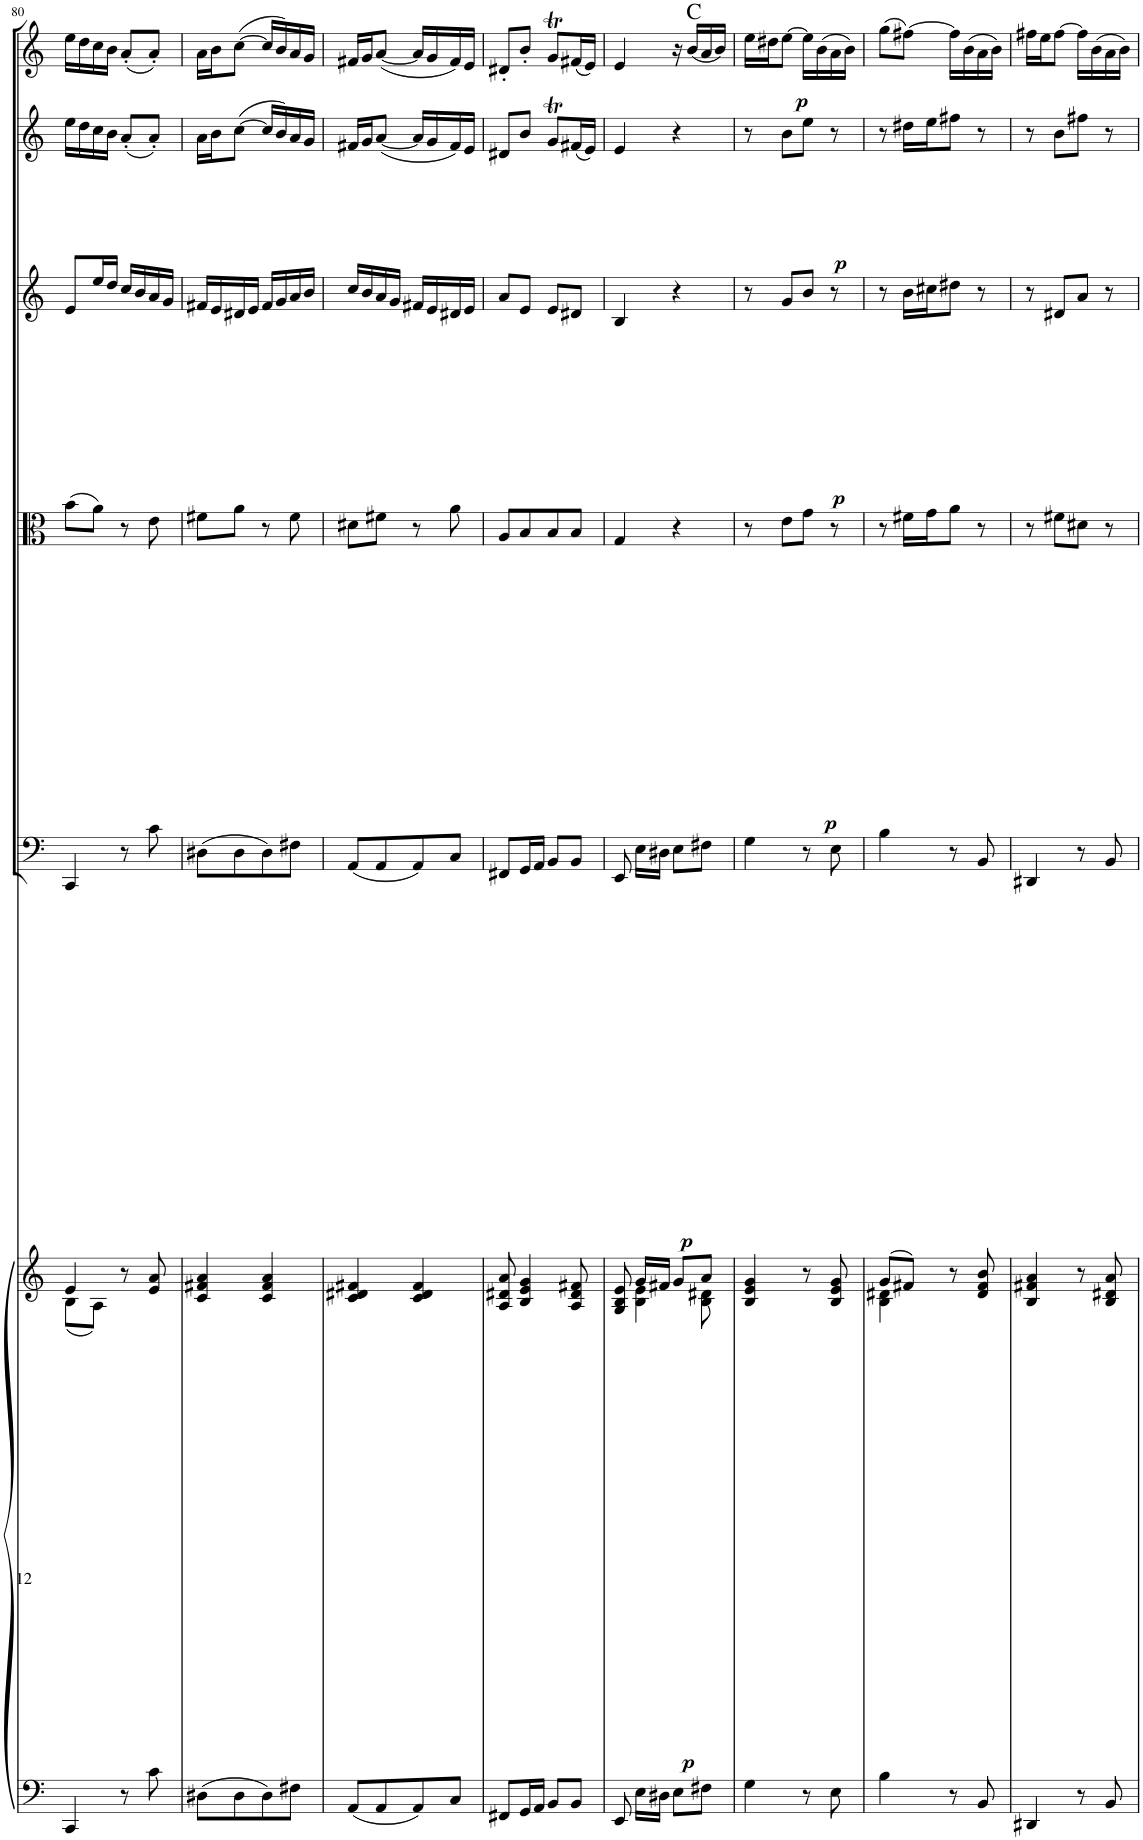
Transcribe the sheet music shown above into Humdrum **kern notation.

**kern	**kern	**dynam	**kern	**dynam	**kern	**dynam	**kern	**dynam	**kern	**dynam	**kern	**dynam
*part6	*part6	*part6	*part5	*part5	*part4	*part4	*part3	*part3	*part2	*part2	*part1	*part1
*staff7	*staff6	*staff6/7	*staff5	*staff5	*staff4	*staff4	*staff3	*staff3	*staff2	*staff2	*staff1	*staff1
*I"Harpsichord	*	*	*I"Violoncellos  and Basses	*	*I"Violas	*	*I"Violins 2	*	*I"Violins 1	*	*I"Solo Violin	*
*I'Hpschd	*	*	*	*	*	*	*	*	*	*	*I'Vln	*
!!LO:PB:g=z
*clefF4	*clefG2	*	*clefF4	*	*clefC3	*	*clefG2	*	*clefG2	*	*clefG2	*
*k[]	*k[]	*	*k[]	*	*k[]	*	*k[]	*	*k[]	*	*k[]	*
*M2/4	*M2/4	*	*M2/4	*	*M2/4	*	*M2/4	*	*M2/4	*	*M2/4	*
=80	=80	=80	=80	=80	=80	=80	=80	=80	=80	=80	=80	=80
*	*^	*	*	*	*	*	*	*	*	*	*	*
4CC/	4e/	(8B\L	.	4CC/	.	(8b\L	.	8e/L	.	16ee\LL	.	16ee\LL	.
.	.	.	.	.	.	.	.	.	.	16dd\	.	16dd\	.
.	.	8A\J)	.	.	.	8a\J)	.	16ee/L	.	16cc\	.	16cc\	.
.	.	.	.	.	.	.	.	16dd/JJ	.	16b\JJ	.	16b\JJ	.
8r	8r	4ryy	.	8r	.	8r	.	16cc/LL	.	(8a'/L	.	(8a'/L	.
.	.	.	.	.	.	.	.	16b/	.	.	.	.	.
8c\	8e/ 8a/	.	.	8c\	.	8e\	.	16a/	.	8a'/J)	.	8a'/J)	.
.	.	.	.	.	.	.	.	16g/JJ	.	.	.	.	.
*	*v	*v	*	*	*	*	*	*	*	*	*	*	*
=81	=81	=81	=81	=81	=81	=81	=81	=81	=81	=81	=81	=81
8D#X\L	4c/ 4f#X/ 4a/	.	(8D#X\L	.	8f#X\L	.	16f#X/LL	.	16a\LL	.	16a\LL	.
.	.	.	.	.	.	.	16e/	.	16b\J	.	16b\J	.
8D#\	.	.	8D#\	.	8a\J	.	16d#X/	.	([8cc\J	.	([8cc\J	.
.	.	.	.	.	.	.	16e/JJ	.	.	.	.	.
8D#\	4c/ 4f#/ 4a/	.	8D#\)	.	8r	.	16f#/LL	.	16cc/LL]	.	16cc/LL]	.
.	.	.	.	.	.	.	16g/	.	16b/)	.	16b/)	.
8F#X\J	.	.	8F#X\J	.	8f#\	.	16a/	.	16a/	.	16a/	.
.	.	.	.	.	.	.	16b/JJ	.	16g/JJ	.	16g/JJ	.
=82	=82	=82	=82	=82	=82	=82	=82	=82	=82	=82	=82	=82
8AA/L	4c/ 4d#X/ 4f#X/	.	(8AA/L	.	8d#X\L	.	16cc/LL	.	16f#X/LL	.	16f#X/LL	.
.	.	.	.	.	.	.	16b/	.	16g/J	.	16g/J	.
8AA/	.	.	8AA/	.	8f#X\J	.	16a/	.	([8a/J	.	([8a/J	.
.	.	.	.	.	.	.	16g/JJ	.	.	.	.	.
8AA/	4c/ 4d#/ 4f#/	.	8AA/)	.	8r	.	16f#X/LL	.	16a/LL]	.	16a/LL]	.
.	.	.	.	.	.	.	16e/	.	16g/	.	16g/	.
8C/J	.	.	8C/J	.	8a\	.	16d#X/	.	16f#/)	.	16f#/)	.
.	.	.	.	.	.	.	16e/JJ	.	16e/JJ	.	16e/JJ	.
=83	=83	=83	=83	=83	=83	=83	=83	=83	=83	=83	=83	=83
8FF#X/L	8A/ 8d#X/ 8a/	.	8FF#X/L	.	8A/L	.	8a/L	.	8d#X/L	.	8d#X'/L	.
16GG/L	4B/ 4e/ 4g/	.	16GG/L	.	8B/	.	8e/J	.	8b/J	.	8b'/J	.
16AA/JJ	.	.	16AA/JJ	.	.	.	.	.	.	.	.	.
8BB/L	.	.	8BB/L	.	8B/	.	8e/L	.	8gT/L	.	8gT/L	.
8BB/J	8A/ 8d#/ 8f#X/	.	8BB/J	.	8B/J	.	8d#X/J	.	(16f#X/L	.	(16f#X/L	.
.	.	.	.	.	.	.	.	.	16e/JJ)	.	16e/JJ)	.
=84	=84	=84	=84	=84	=84	=84	=84	=84	=84	=84	=84	=84
*	*^	*	*	*	*	*	*	*	*	*	*	*
8EE/	8G/ 8B/ 8e/	8ryy	.	8EE/	.	4G/	.	4B/	.	4e/	.	4e/	.
!	!	!	!LO:DY:b	!	!LO:DY:b	!	!	!	!	!	!	!	!
16E\LL	16g/LL	4B\ 4e\	p	16E\LL	p	.	.	.	.	.	.	.	.
16D#X\JJ	16f#X/JJ	.	.	16D#X\JJ	.	.	.	.	.	.	.	.	.
8E\L	8g/L	.	.	8E\L	.	4r	.	4r	.	4r	.	16r	.
!	!	!	!	!	!	!	!	!	!	!	!	!LO:TX:a:t=C	!
!	!	!	!	!	!	!	!	!	!	!	!	!	!LO:DY:b
.	.	.	.	.	.	.	.	.	.	.	.	(16b/LL	p
8F#X\J	8a/J	8B\ 8d#X\	.	8F#X\J	.	.	.	.	.	.	.	16a/	.
.	.	.	.	.	.	.	.	.	.	.	.	16b/JJ)	.
*	*v	*v	*	*	*	*	*	*	*	*	*	*	*
=85	=85	=85	=85	=85	=85	=85	=85	=85	=85	=85	=85	=85
4G\	4B/ 4e/ 4g/	.	4G\	.	8r	.	8r	.	8r	.	16ee\LL	.
.	.	.	.	.	.	.	.	.	.	.	16dd#X\J	.
!	!	!	!	!	!	!LO:DY:b	!	!LO:DY:b	!	!LO:DY:b	!	!
.	.	.	.	.	8e\L	p	8g/L	p	8b\L	p	[8ee\J	.
8r	8r	.	8r	.	8g\J	.	8b/J	.	8ee\J	.	16ee\LL]	.
.	.	.	.	.	.	.	.	.	.	.	(16b\	.
8E\	8B/ 8e/ 8g/	.	8E\	.	8r	.	8r	.	8r	.	16a\	.
.	.	.	.	.	.	.	.	.	.	.	16b\JJ)	.
=86	=86	=86	=86	=86	=86	=86	=86	=86	=86	=86	=86	=86
*	*^	*	*	*	*	*	*	*	*	*	*	*
4B\	(8g/L	4B\ 4d#X\	.	4B\	.	8r	.	8r	.	8r	.	(8gg\L	.
.	8f#X/J)	.	.	.	.	16f#X\LL	.	16b\LL	.	16dd#X\LL	.	[8ff#X\J)	.
.	.	.	.	.	.	16g\J	.	16cc#X\J	.	16ee\J	.	.	.
8r	8r	4ryy	.	8r	.	8a\J	.	8dd#X\J	.	8ff#X\J	.	16ff#\LL]	.
.	.	.	.	.	.	.	.	.	.	.	.	(16b\	.
8BB/	8d#/ 8f#/ 8b/	.	.	8BB/	.	8r	.	8r	.	8r	.	16a\	.
.	.	.	.	.	.	.	.	.	.	.	.	16b\JJ)	.
*	*v	*v	*	*	*	*	*	*	*	*	*	*	*
=87	=87	=87	=87	=87	=87	=87	=87	=87	=87	=87	=87	=87
4DD#X/	4B/ 4f#X/ 4a/	.	4DD#X/	.	8r	.	8r	.	8r	.	16ff#X\LL	.
.	.	.	.	.	.	.	.	.	.	.	16ee\J	.
.	.	.	.	.	8f#X\L	.	8d#X/L	.	8b\L	.	[8ff#\J	.
8r	8r	.	8r	.	8d#X\J	.	8a/J	.	8ff#X\J	.	16ff#\LL]	.
.	.	.	.	.	.	.	.	.	.	.	(16b\	.
8BB/	8B/ 8d#X/ 8a/	.	8BB/	.	8r	.	8r	.	8r	.	16a\	.
.	.	.	.	.	.	.	.	.	.	.	16b\JJ)	.
=	=	=	=	=	=	=	=	=	=	=	=	=
*-	*-	*-	*-	*-	*-	*-	*-	*-	*-	*-	*-	*-
